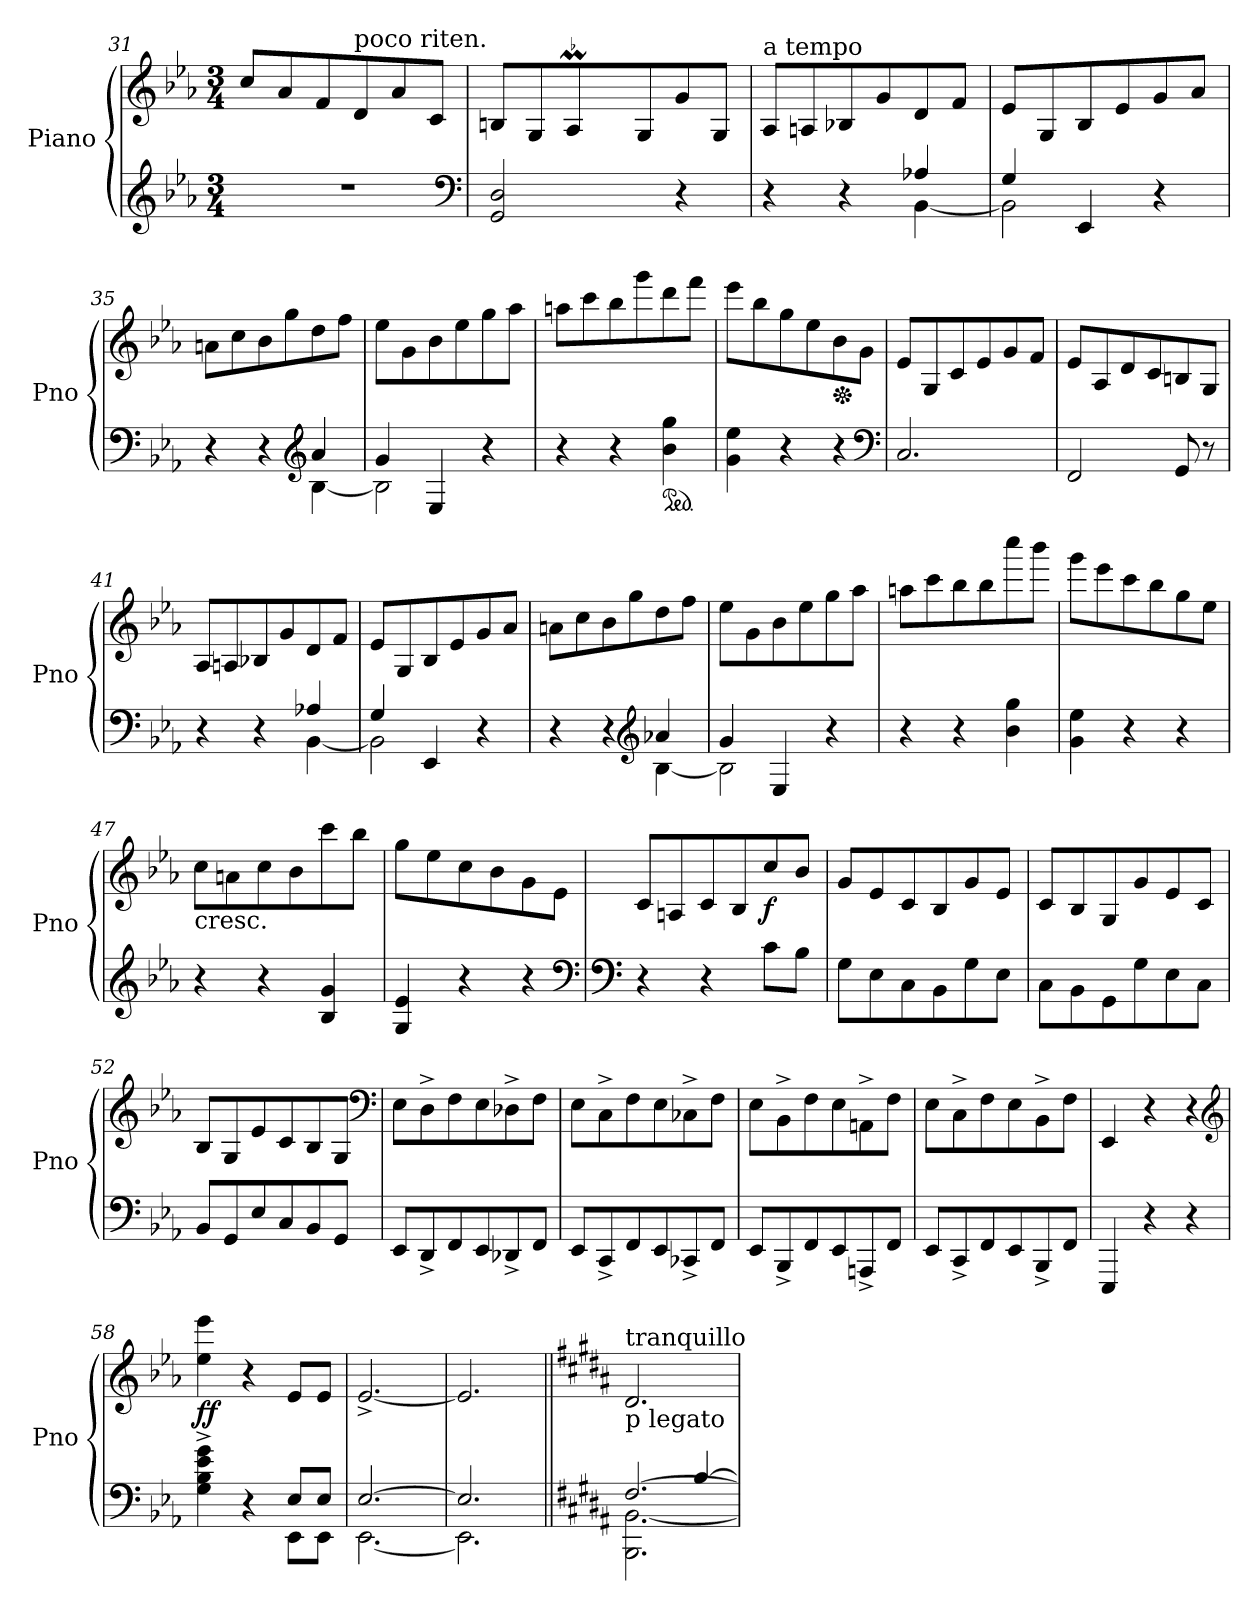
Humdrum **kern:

**kern	**kern	**dynam
*part1	*part1	*part1
*staff2	*staff1	*staff1/2
*I"Piano	*	*
*I'Pno	*	*
*clefG2	*clefG2	*
*k[b-e-a-]	*k[b-e-a-]	*
*E-:	*E-:	*
*M3/4	*M3/4	*
=31	=31	=31
2.r	8cc/L	.
.	8a-/	.
.	8f/	.
!	!LO:TX:a:t=poco riten.	!
.	8d/	.
.	8a-/	.
.	8c/J	.
*clefF4	*	*
=32	=32	=32
*	*^	*
2GG/ 2D/	8Bn/L	4ryy	.
.	8G/	.	.
*	*	*Xtuplet	*
.	8A-M/	24A-yy	.
.	.	24B-Xyy	.
.	.	24A-yy	.
.	8G/	4.ryy	.
4r	8g/	.	.
.	8G/J	.	.
*	*v	*v	*
=33	=33	=33
*^	*	*
!	!	!LO:TX:a:t=a tempo	!
4r	2ryy	8A-/L	.
.	.	8An/	.
4r	.	8B-X/	.
.	.	8g/	.
4A-X/	[4BB-\	8d/	.
.	.	8f/J	.
=34	=34	=34	=34
4G/	2BB-\]	8e-/L	.
.	.	8G/	.
4EE-/	.	8B-/	.
.	.	8e-/	.
4r	4ryy	8g/	.
.	.	8a-/J	.
!!LO:PB:g=z
=35	=35	=35	=35
4r	2ryy	8an\L	.
.	.	8cc\	.
4r	.	8b-\	.
.	.	8gg\	.
*clefG2	*	*	*
4a-/	[4B-\	8dd\	.
.	.	8ff\J	.
=36	=36	=36	=36
4g/	2B-\]	8ee-\L	.
.	.	8g\	.
4E-/	.	8b-\	.
.	.	8ee-\	.
4r	4ryy	8gg\	.
.	.	8aa-\J	.
*v	*v	*	*
=37	=37	=37
4r	8aan\L	.
.	8ccc\	.
4r	8bb-\	.
.	8ggg\	.
*ped	*	*
4b-\ 4gg\	8ddd\	.
.	8fff\J	.
=38	=38	=38
4g\ 4ee-\	8eee-\L	.
.	8bb-\	.
4r	8gg\	.
.	8ee-\	.
*	*Xped	*
4r	8b-\	.
.	8g\J	.
*clefF4	*	*
=39	=39	=39
2.C/	8e-/L	.
.	8G/	.
.	8c/	.
.	8e-/	.
.	8g/	.
.	8f/J	.
=40	=40	=40
2FF/	8e-/L	.
.	8A-/	.
.	8d/	.
.	8c/	.
8GG/	8Bn/	.
8r	8G/J	.
=41	=41	=41
*^	*	*
4r	2ryy	8A-/L	.
.	.	8An/	.
4r	.	8B-X/	.
.	.	8g/	.
4A-X/	[4BB-\	8d/	.
.	.	8f/J	.
!!LO:LB:g=z
=42	=42	=42	=42
4G/	2BB-\]	8e-/L	.
.	.	8G/	.
4EE-/	.	8B-/	.
.	.	8e-/	.
4r	4ryy	8g/	.
.	.	8a-/J	.
=43	=43	=43	=43
4r	2ryy	8an\L	.
.	.	8cc\	.
4r	.	8b-\	.
.	.	8gg\	.
*clefG2	*	*	*
4a-X/	[4B-\	8dd\	.
.	.	8ff\J	.
=44	=44	=44	=44
4g/	2B-\]	8ee-\L	.
.	.	8g\	.
4E-/	.	8b-\	.
.	.	8ee-\	.
4r	4ryy	8gg\	.
.	.	8aa-\J	.
*v	*v	*	*
=45	=45	=45
4r	8aan\L	.
.	8ccc\	.
4r	8bb-\	.
.	8bb-\	.
4b-\ 4gg\	8cccc\	.
.	8bbb-\J	.
=46	=46	=46
4g\ 4ee-\	8ggg\L	.
.	8eee-\	.
4r	8ccc\	.
.	8bb-\	.
4r	8gg\	.
.	8ee-\J	.
=47	=47	=47
!	!LO:TX:b:t=cresc.	!
4r	8cc\L	.
.	8an\	.
4r	8cc\	.
.	8b-\	.
4B-/ 4g/	8ccc\	.
.	8bb-\J	.
=48	=48	=48
4G/ 4e-/	8gg\L	.
.	8ee-\	.
4r	8cc\	.
.	8b-\	.
4r	8g\	.
.	8e-\J	.
*clefF4	*	*
!!LO:LB:g=z
=49	=49	=49
*clefF4	*	*
4r	8c/L	.
.	8An/	.
4r	8c/	.
.	8B-/	.
!	!	!LO:DY:b
8c\L	8cc/	f
8B-\J	8b-/J	.
=50	=50	=50
8G\L	8g/L	.
8E-\	8e-/	.
8C\	8c/	.
8BB-\	8B-/	.
8G\	8g/	.
8E-\J	8e-/J	.
=51	=51	=51
8C\L	8c/L	.
8BB-\	8B-/	.
8GG\	8G/	.
8G\	8g/	.
8E-\	8e-/	.
8C\J	8c/J	.
=52	=52	=52
8BB-/L	8B-/L	.
8GG/	8G/	.
8E-/	8e-/	.
8C/	8c/	.
8BB-/	8B-/	.
8GG/J	8G/J	.
*	*clefF4	*
=53	=53	=53
8EE-/L	8E-\L	.
8DD^/	8D^\	.
8FF/	8F\	.
8EE-/	8E-\	.
8DD-X^/	8D-X^\	.
8FF/J	8F\J	.
=54	=54	=54
8EE-/L	8E-\L	.
8CC^/	8C^\	.
8FF/	8F\	.
8EE-/	8E-\	.
8CC-X^/	8C-X^\	.
8FF/J	8F\J	.
=55	=55	=55
8EE-/L	8E-\L	.
8BBB-^/	8BB-^\	.
8FF/	8F\	.
8EE-/	8E-\	.
8AAAn^/	8AAn^\	.
8FF/J	8F\J	.
!!LO:LB:g=z
=56	=56	=56
8EE-/L	8E-\L	.
8CC^/	8C^\	.
8FF/	8F\	.
8EE-/	8E-\	.
8BBB-^/	8BB-^\	.
8FF/J	8F\J	.
=57	=57	=57
4EEE-/	4EE-/	.
4r	4r	.
4r	4r	.
*	*clefG2	*
=58	=58	=58
*^	*	*
!	!	!	!LO:DY:b
2ryy	4G\^ 4B-\^ 4e-\^ 4g\^	4ee-\ 4eee-\	ff
.	4r	4r	.
8E-/L	8EE-\L	8e-/L	.
8E-/J	8EE-\J	8e-/J	.
=59	=59	=59	=59
[2.E-/	[2.EE-\	[2.e-^/	.
=60	=60	=60	=60
2.E-/]	2.EE-\]	2.e-/]	.
*v	*v	*	*
=61||	=61||	=61||
*k[f#c#g#d#a#]	*k[f#c#g#d#a#]	*
*B:	*B:	*
*^	*	*
*	*^	*	*
!	!	!	!LO:TX:b:t=p legato	!
!	!	!	!LO:TX:a:t=tranquillo	!
[2.F#/	2.BBB\ [2.BB\	2ryy	2.d#/	.
.	.	[4B/	.	.
*v	*v	*v	*	*
=	=	=
*-	*-	*-
